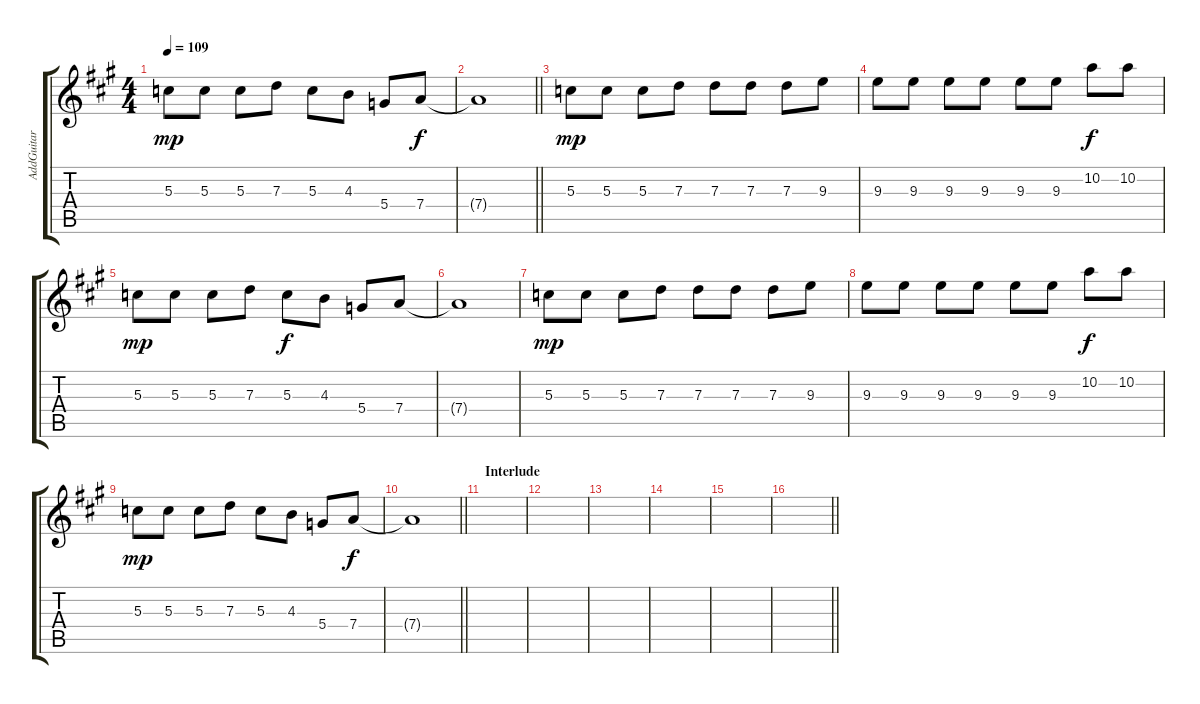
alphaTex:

\track ("AddGuitar 1" "AddGuitar ") {instrument acousticguitarsteel}
\staff {score tabs}
\tuning (E4 B3 G3 D3 A2 E2) {hide}
\ts (4 4)
\tempo 109
\clef g2
\ks f#minor
5.3.8{dy mp} 5.3.8 5.3.8 7.3.8 5.3.8 4.3.8 5.4.8 7.4.8{dy f} |
\barLineRight lightlight
7.4{t}.1 |
\section ("" "")
5.3.8{dy mp} 5.3.8 5.3.8 7.3.8 7.3.8 7.3.8 7.3.8 9.3.8 |
9.3.8 9.3.8 9.3.8 9.3.8 9.3.8 9.3.8 10.2.8{dy f} 10.2.8 |
5.3.8{dy mp} 5.3.8 5.3.8 7.3.8 5.3.8{dy f} 4.3.8 5.4.8 7.4.8 |
7.4{t}.1 |
5.3.8{dy mp} 5.3.8 5.3.8 7.3.8 7.3.8 7.3.8 7.3.8 9.3.8 |
9.3.8 9.3.8 9.3.8 9.3.8 9.3.8 9.3.8 10.2.8{dy f} 10.2.8 |
5.3.8{dy mp} 5.3.8 5.3.8 7.3.8 5.3.8 4.3.8 5.4.8 7.4.8{dy f} |
\barLineRight lightlight
7.4{t}.1 |
\section ("" "Interlude")
|
|
|
|
|
\barLineRight lightlight
